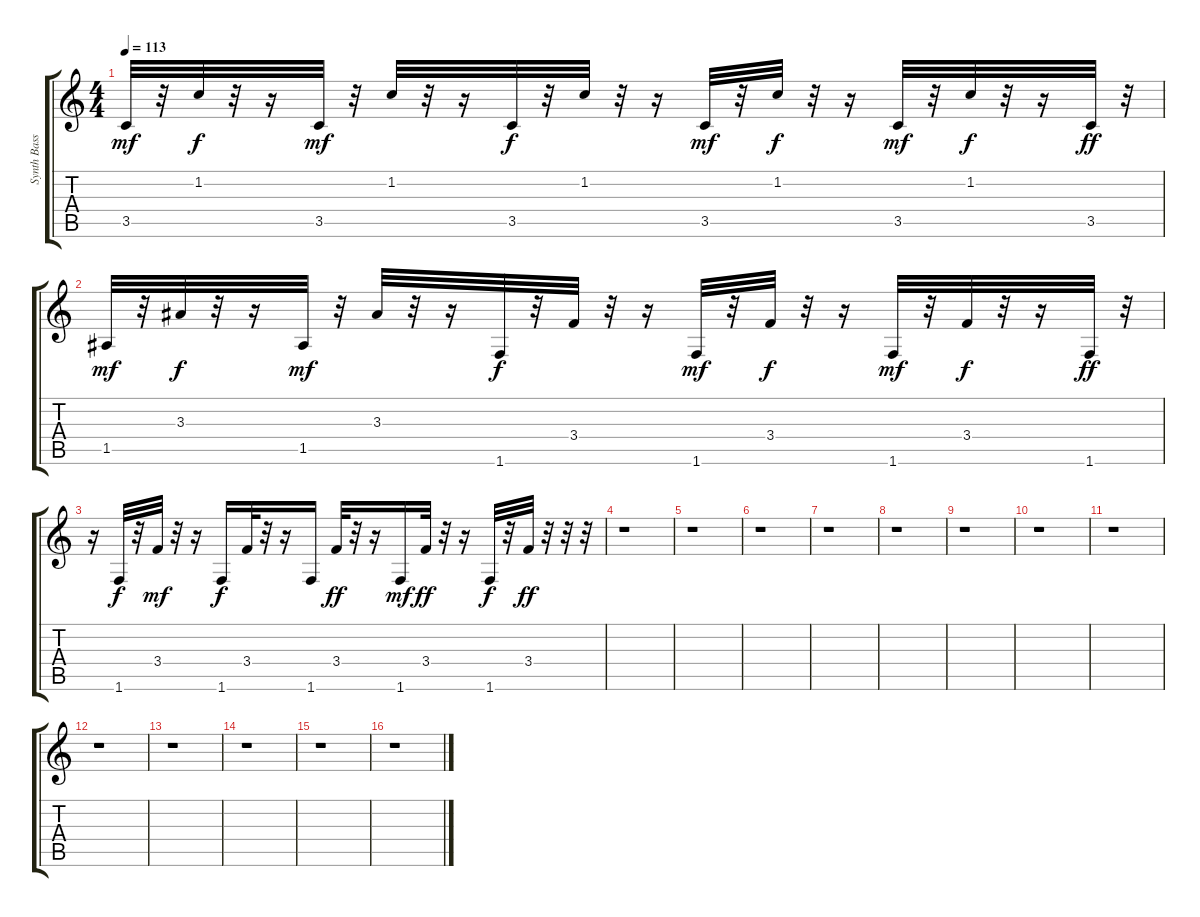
\track ("Synth Bass" "Synth Bass") {instrument synthbass1}
\staff {score tabs}
\tuning (E4 B3 G3 D3 A2 E2) {hide}
\ts (4 4)
\tempo 113
\clef g2
\ks c
3.5.32{dy mf} r.32 1.2.32{dy f} r.32 r.16 3.5.32{dy mf} r.32 1.2.32 r.32 r.16 3.5.32{dy f} r.32 1.2.32 r.32 r.16 3.5.32{dy mf} r.32 1.2.32{dy f} r.32 r.16 3.5.32{dy mf} r.32 1.2.32{dy f} r.32 r.16 3.5.32{dy ff} r.32 |
1.5.32{dy mf} r.32 3.3.32{dy f} r.32 r.16 1.5.32{dy mf} r.32 3.3.32 r.32 r.16 1.6.32{dy f} r.32 3.4.32 r.32 r.16 1.6.32{dy mf} r.32 3.4.32{dy f} r.32 r.16 1.6.32{dy mf} r.32 3.4.32{dy f} r.32 r.16 1.6.32{dy ff} r.32 |
r.16 1.6.32{dy f} r.32 3.4.32{dy mf} r.32 r.16 1.6.16{dy f} 3.4.32 r.32 r.16 1.6.16 3.4.32{dy ff} r.32 r.16 1.6.16{dy mf} 3.4.32{dy ff} r.32 r.16 1.6.32{dy f} r.32 3.4.32{dy ff} r.32 r.32 r.32 |
r.1 |
r.1 |
r.1 |
r.1 |
r.1 |
r.1 |
r.1 |
r.1 |
r.1 |
r.1 |
r.1 |
r.1 |
r.1
